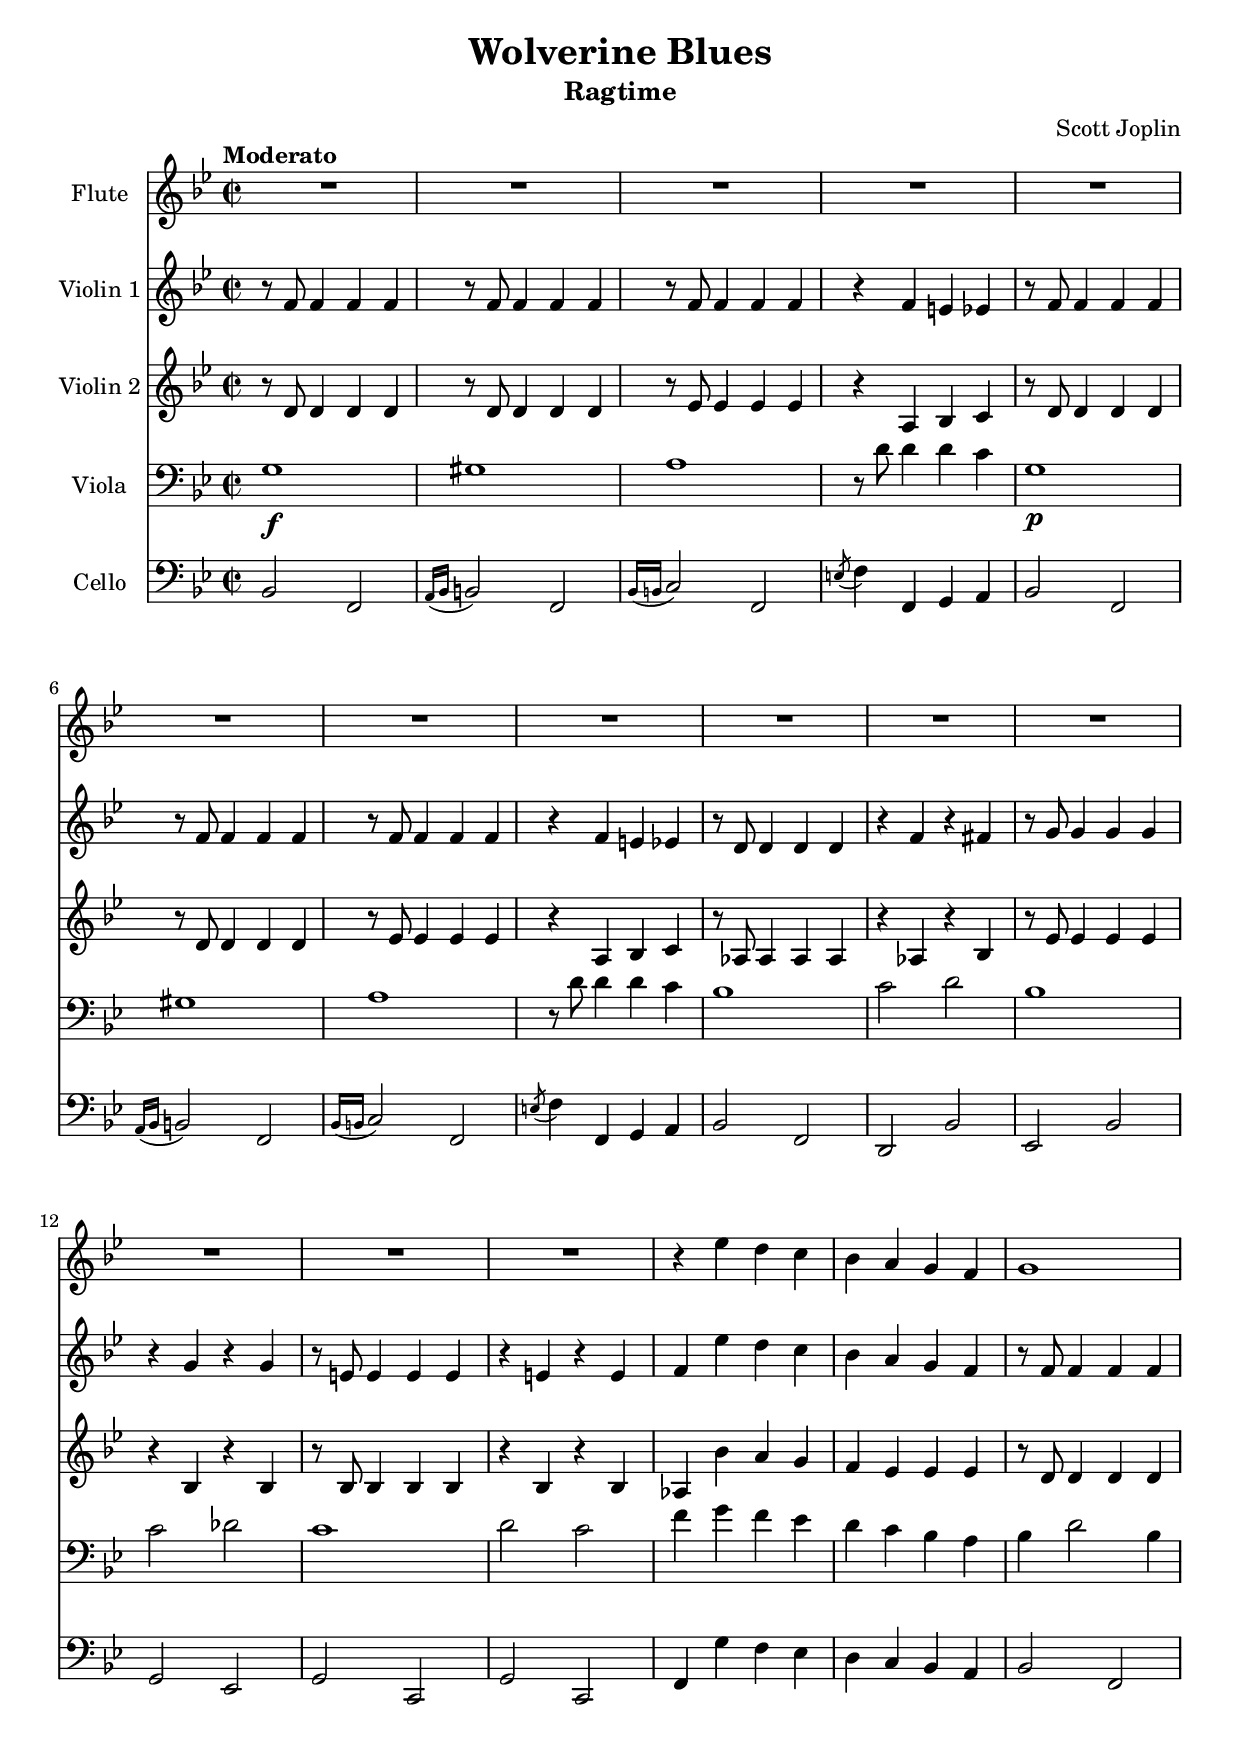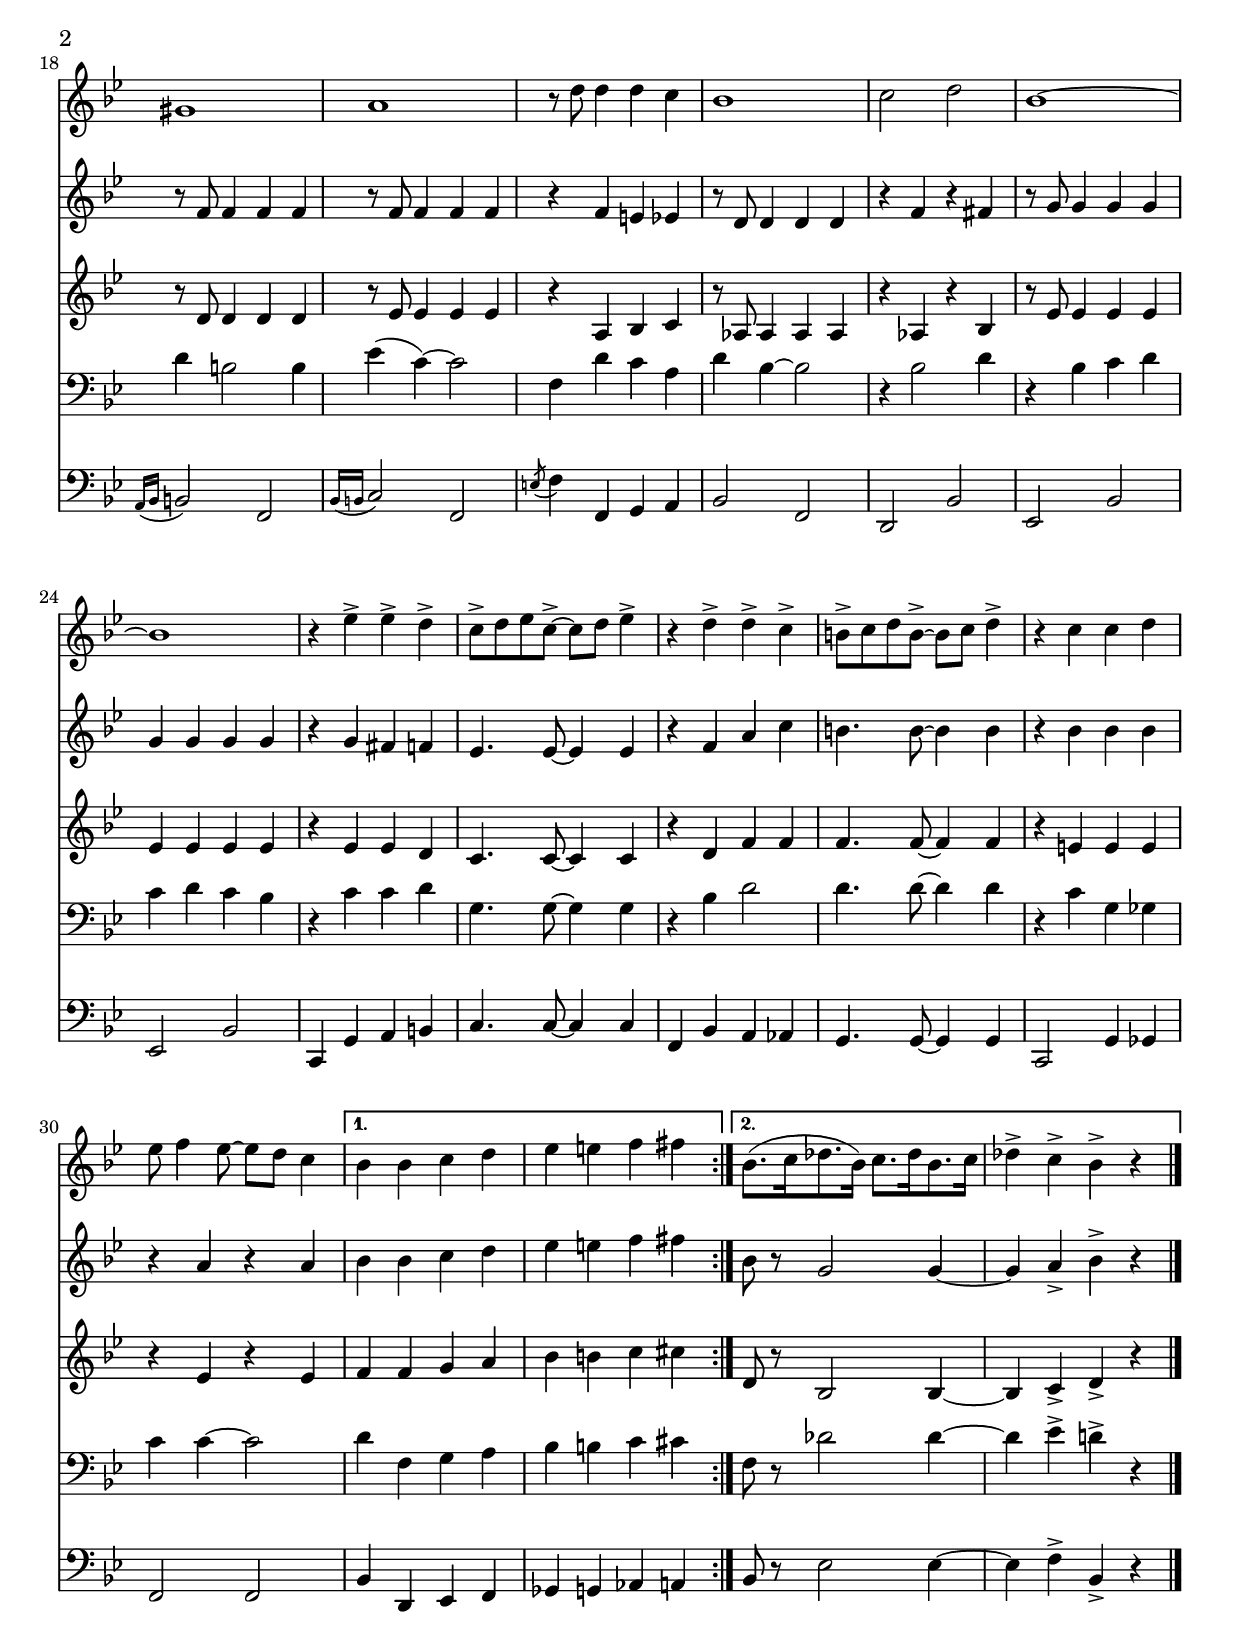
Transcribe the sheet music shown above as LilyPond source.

% Created on Thu Sep 08 20:02:08 CEST 2011
\version "2.12.3"

\header {
	title = "Wolverine Blues" 
	subtitle = "Ragtime" 
 	composer = "Scott Joplin" 

}

\include "deutsch.ly"
mbreak = {}

staffViolin = \new Staff {
	\time 2/2
	\set Staff.instrumentName = "Flute"
	\set Staff.midiInstrument = "flute"
	\key b \major
	\clef treble
	\compressFullBarRests
	\relative c''	 { 
		\tempo "Moderato"
		
		\repeat volta 2 {
		R1*14
		r4 es4 d c
		b a g f
		g1
		gis
		a
		r8 d8 d4 d c
		b1
		c2 d
		b1~ \mbreak

		b1
		r4 es4-> es-> d->
		c8-> d es c~ -> c d es4->
		r4 d-> d-> c->
		h8-> c d h~ -> h c d4->
		r4 c4 c d
		es8 f4 es8~ es d c4
		}
		\alternative {
			{
				b4 b c d 
				es e f fis
			}
			{
				b,8.( c16 des8. b16) c8. des16 b8. c16
				des4-> c-> b-> r4 \mbreak
			}
		}

	\bar "|."
	}

}

staffViolinII = \new Staff {
	\set Staff.instrumentName = "Violin 1"
	\set Staff.midiInstrument = "violin"
	\key b \major
	\clef treble
	\relative c' { 	
		\repeat volta 2 {
		r8 f8 f4 f f
		r8 f8 f4 f f
		r8 f8 f4 f f
		r4 f e es
		r8 f8 f4 f f
		r8 f8 f4 f f
		r8 f8 f4 f f \mbreak
		r4 f e es
		r8 d8 d4 d d
		r4 f4 r4 fis
		r8 g8 g4 g g
		r4 g r4 g
		r8 e8 e4 e e
		r4 e r4 e
		f es' d c \mbreak
		b a g f
		r8 f8 f4 f f
		r8 f8 f4 f f
		r8 f8 f4 f f
		r4 f e es
		r8 d8 d4 d d
		r4 f4 r4 fis
		r8 g8 g4 g g \mbreak	
		g4 g g g
		r4 g fis f
		es4. es8~ es4 es4
		r4 f a c
		h4. h8~ h4 h
		r4 b b b
		r4 a r4 a
		}
		\alternative {
			{
				b4 b c d 
				es e f fis
			}
			{
				b,8 r8 g2 g4~
				g a-> b-> r4
			}
		}



	\bar "|."
	}
}

staffViolinIII = \new Staff {
	\set Staff.instrumentName = "Violin 2"
	\set Staff.midiInstrument = "violin"
	\key b \major
	\clef treble
	\relative c' { 	
		\repeat volta 2 {
		r8 d8 d4 d d
		r8 d8 d4 d d
		r8 es8 es4 es es
		r4 a, b c
		r8 d8 d4 d d
		r8 d8 d4 d d
		r8 es8 es4 es es \mbreak
		r4 a, b c
		r8 as8 as4 as as
		r4 as r4 b
		r8 es8 es4 es es
		r4 b r4 b
		r8 b8 b4 b b
		r4 b r4 b
		as b' a g
		f es es es
		r8 d8 d4 d d
		r8 d8 d4 d d
		r8 es8 es4 es es
		r4 a, b c
		r8 as8 as4 as as
		r4 as r4 b
		r8 es8 es4 es es
		es es es es
		r4 es es d
		c4. c8~ c4 c
		r4 d f f
		f4. f8~ f4 f
		r4 e e e
		r4 es r4 es
		}
		\alternative {
			{
				f f g a 
				b h c cis
			}
			{
				d,8 r8 b2 b4~
				b c-> d-> r4
			}
		}
		
	\bar "|."
	}
	
}
staffViola = \new Staff {
	\set Staff.instrumentName = "Viola"
	\set Staff.midiInstrument = "viola"
	\key b \major
	\clef bass
	\relative c' { 	
		\repeat volta 2 {
			g1 \f
			gis1
			a
			r8 d8 d4 d c
			g1 \p
			gis
			a
			r8 d8 d4 d c
			b1 c2 d
			b1
			c2 des 
			c1
			d2 c
			f4 g f es
			d c b a
			b4 d2 b4
			d4 h2 h4
			es( c)~ c2
			f,4 d' c a
			d b~ b2
			r4 b2 d4
			r4 b c d
			c d c b
			r4 c c d
			g,4. g8~ g4 g
			r4 b4 d2
			d4. d8~ d4 d
			r4 c g ges
			c c~ c2
			
		}
		\alternative {
			{
				d4 f, g a 
				b h c cis
			}
			{
				f,8 r8 des'2 des4~
				des es-> d-> r4
			}
		}

	\bar "|."
	}

}
staffCello = \new Staff {
	\set Staff.instrumentName = "Cello"
	\set Staff.midiInstrument = "cello"
	\key b \major
	\clef bass
	\relative c { 	
		\repeat volta 2 {
			b2 f
			\acciaccatura { a16[ b]} h2 f
			\acciaccatura { b16[ h]} c2 f,
			\acciaccatura {e'8} f4 f, g a 
			b2 f
			\acciaccatura { a16[ b]} h2 f
			\acciaccatura { b16[ h]} c2 f,
			\acciaccatura {e'8} f4 f, g a 
			b2 f
			d2 b'
			es, b'
			g es
			g c,
			g' c,
			f4 g' f es
			d c b a
			b2 f
			\acciaccatura { a16[ b]} h2 f
			\acciaccatura { b16[ h]} c2 f,
			\acciaccatura {e'8} f4 f, g a 
			b2 f
			d b'
			es, b'
			es, b'
			c,4 g' a h
			c4. c8~ c4 c
			f, b a as
			g4. g8~ g4 g
			c,2 g'4 ges
			f2 f
			
			
		}
		\alternative {
			{
				b4 d, es f 
				ges g as a
			}
			{
				b8 r8 es2 es4~
				es f-> b,-> r4
			}
		}
	\bar "|."
	}

}


\score {
	<<
		\staffViolin
		\staffViolinII
		\staffViolinIII
		\staffViola
		\staffCello
	>>
	

  \layout {
  }
}

\paper {
}


